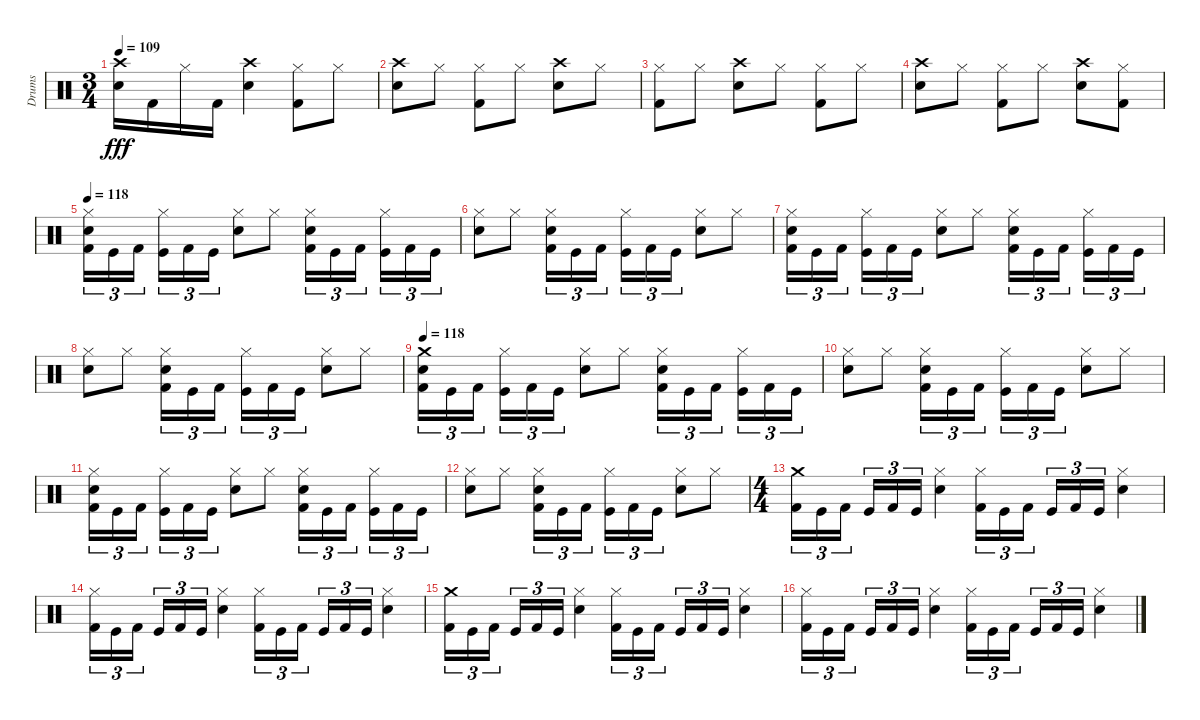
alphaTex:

\track ("Drums" "Drums") {instrument percussion}
\staff {score}
\articulation defaults
\ts (3 4)
\tempo 109
\clef neutral
\ks c
("Crash high (hit)" "Electric Snare (hit)").16{dy fff} "Kick (hit) 2".16 "Hi-Hat (closed)".16 "Kick (hit) 2".16 ("Crash high (hit)" "Electric Snare (hit)").4 ("Hi-Hat (closed)" "Kick (hit) 2").8 "Hi-Hat (closed)".8 |
("Crash high (hit)" "Electric Snare (hit)").8 "Hi-Hat (closed)".8 ("Hi-Hat (closed)" "Kick (hit) 2").8 "Hi-Hat (closed)".8 ("Crash high (hit)" "Electric Snare (hit)").8 "Hi-Hat (closed)".8 |
("Hi-Hat (closed)" "Kick (hit) 2").8 "Hi-Hat (closed)".8 ("Crash high (hit)" "Electric Snare (hit)").8 "Hi-Hat (closed)".8 ("Hi-Hat (closed)" "Kick (hit) 2").8 "Hi-Hat (closed)".8 |
("Crash high (hit)" "Electric Snare (hit)").8 "Hi-Hat (closed)".8 ("Hi-Hat (closed)" "Kick (hit) 2").8 "Hi-Hat (closed)".8 ("Crash high (hit)" "Electric Snare (hit)").8 ("Hi-Hat (closed)" "Kick (hit) 2").8 |
\tempo 118
("Hi-Hat (closed)" "Electric Snare (hit)" "Kick (hit) 2").16{tu (3 2)} "Kick (hit)".16{tu (3 2)} "Kick (hit) 2".16{tu (3 2)} ("Hi-Hat (closed)" "Kick (hit)").16{tu (3 2)} "Kick (hit) 2".16{tu (3 2)} "Kick (hit)".16{tu (3 2)} ("Hi-Hat (closed)" "Electric Snare (hit)").8 "Hi-Hat (closed)".8 ("Hi-Hat (closed)" "Electric Snare (hit)" "Kick (hit) 2").16{tu (3 2)} "Kick (hit)".16{tu (3 2)} "Kick (hit) 2".16{tu (3 2)} ("Hi-Hat (closed)" "Kick (hit)").16{tu (3 2)} "Kick (hit) 2".16{tu (3 2)} "Kick (hit)".16{tu (3 2)} |
("Hi-Hat (closed)" "Electric Snare (hit)").8 "Hi-Hat (closed)".8 ("Hi-Hat (closed)" "Electric Snare (hit)" "Kick (hit) 2").16{tu (3 2)} "Kick (hit)".16{tu (3 2)} "Kick (hit) 2".16{tu (3 2)} ("Hi-Hat (closed)" "Kick (hit)").16{tu (3 2)} "Kick (hit) 2".16{tu (3 2)} "Kick (hit)".16{tu (3 2)} ("Hi-Hat (closed)" "Electric Snare (hit)").8 "Hi-Hat (closed)".8 |
("Hi-Hat (closed)" "Electric Snare (hit)" "Kick (hit) 2").16{tu (3 2)} "Kick (hit)".16{tu (3 2)} "Kick (hit) 2".16{tu (3 2)} ("Hi-Hat (closed)" "Kick (hit)").16{tu (3 2)} "Kick (hit) 2".16{tu (3 2)} "Kick (hit)".16{tu (3 2)} ("Hi-Hat (closed)" "Electric Snare (hit)").8 "Hi-Hat (closed)".8 ("Hi-Hat (closed)" "Electric Snare (hit)" "Kick (hit) 2").16{tu (3 2)} "Kick (hit)".16{tu (3 2)} "Kick (hit) 2".16{tu (3 2)} ("Hi-Hat (closed)" "Kick (hit)").16{tu (3 2)} "Kick (hit) 2".16{tu (3 2)} "Kick (hit)".16{tu (3 2)} |
("Hi-Hat (closed)" "Electric Snare (hit)").8 "Hi-Hat (closed)".8 ("Hi-Hat (closed)" "Electric Snare (hit)" "Kick (hit) 2").16{tu (3 2)} "Kick (hit)".16{tu (3 2)} "Kick (hit) 2".16{tu (3 2)} ("Hi-Hat (closed)" "Kick (hit)").16{tu (3 2)} "Kick (hit) 2".16{tu (3 2)} "Kick (hit)".16{tu (3 2)} ("Hi-Hat (closed)" "Electric Snare (hit)").8 "Hi-Hat (closed)".8 |
\tempo 118
("Crash medium (hit)" "Electric Snare (hit)" "Kick (hit) 2").16{tu (3 2)} "Kick (hit)".16{tu (3 2)} "Kick (hit) 2".16{tu (3 2)} ("Hi-Hat (closed)" "Kick (hit)").16{tu (3 2)} "Kick (hit) 2".16{tu (3 2)} "Kick (hit)".16{tu (3 2)} ("Hi-Hat (closed)" "Electric Snare (hit)").8 "Hi-Hat (closed)".8 ("Hi-Hat (closed)" "Electric Snare (hit)" "Kick (hit) 2").16{tu (3 2)} "Kick (hit)".16{tu (3 2)} "Kick (hit) 2".16{tu (3 2)} ("Hi-Hat (closed)" "Kick (hit)").16{tu (3 2)} "Kick (hit) 2".16{tu (3 2)} "Kick (hit)".16{tu (3 2)} |
("Hi-Hat (closed)" "Electric Snare (hit)").8 "Hi-Hat (closed)".8 ("Hi-Hat (closed)" "Electric Snare (hit)" "Kick (hit) 2").16{tu (3 2)} "Kick (hit)".16{tu (3 2)} "Kick (hit) 2".16{tu (3 2)} ("Hi-Hat (closed)" "Kick (hit)").16{tu (3 2)} "Kick (hit) 2".16{tu (3 2)} "Kick (hit)".16{tu (3 2)} ("Hi-Hat (closed)" "Electric Snare (hit)").8 "Hi-Hat (closed)".8 |
("Hi-Hat (closed)" "Electric Snare (hit)" "Kick (hit) 2").16{tu (3 2)} "Kick (hit)".16{tu (3 2)} "Kick (hit) 2".16{tu (3 2)} ("Hi-Hat (closed)" "Kick (hit)").16{tu (3 2)} "Kick (hit) 2".16{tu (3 2)} "Kick (hit)".16{tu (3 2)} ("Hi-Hat (closed)" "Electric Snare (hit)").8 "Hi-Hat (closed)".8 ("Hi-Hat (closed)" "Electric Snare (hit)" "Kick (hit) 2").16{tu (3 2)} "Kick (hit)".16{tu (3 2)} "Kick (hit) 2".16{tu (3 2)} ("Hi-Hat (closed)" "Kick (hit)").16{tu (3 2)} "Kick (hit) 2".16{tu (3 2)} "Kick (hit)".16{tu (3 2)} |
("Hi-Hat (closed)" "Electric Snare (hit)").8 "Hi-Hat (closed)".8 ("Hi-Hat (closed)" "Electric Snare (hit)" "Kick (hit) 2").16{tu (3 2)} "Kick (hit)".16{tu (3 2)} "Kick (hit) 2".16{tu (3 2)} ("Hi-Hat (closed)" "Kick (hit)").16{tu (3 2)} "Kick (hit) 2".16{tu (3 2)} "Kick (hit)".16{tu (3 2)} ("Hi-Hat (closed)" "Electric Snare (hit)").8 "Hi-Hat (closed)".8 |
\ts (4 4)
("Crash medium (hit)" "Kick (hit) 2").16{tu (3 2)} "Kick (hit)".16{tu (3 2)} "Kick (hit) 2".16{tu (3 2)} "Kick (hit)".16{tu (3 2)} "Kick (hit) 2".16{tu (3 2)} "Kick (hit)".16{tu (3 2)} ("Hi-Hat (closed)" "Electric Snare (hit)").4 ("Hi-Hat (closed)" "Kick (hit) 2").16{tu (3 2)} "Kick (hit)".16{tu (3 2)} "Kick (hit) 2".16{tu (3 2)} "Kick (hit)".16{tu (3 2)} "Kick (hit) 2".16{tu (3 2)} "Kick (hit)".16{tu (3 2)} ("Hi-Hat (closed)" "Electric Snare (hit)").4 |
("Hi-Hat (closed)" "Kick (hit) 2").16{tu (3 2)} "Kick (hit)".16{tu (3 2)} "Kick (hit) 2".16{tu (3 2)} "Kick (hit)".16{tu (3 2)} "Kick (hit) 2".16{tu (3 2)} "Kick (hit)".16{tu (3 2)} ("Hi-Hat (closed)" "Electric Snare (hit)").4 ("Hi-Hat (closed)" "Kick (hit) 2").16{tu (3 2)} "Kick (hit)".16{tu (3 2)} "Kick (hit) 2".16{tu (3 2)} "Kick (hit)".16{tu (3 2)} "Kick (hit) 2".16{tu (3 2)} "Kick (hit)".16{tu (3 2)} ("Hi-Hat (closed)" "Electric Snare (hit)").4 |
("Crash medium (hit)" "Kick (hit) 2").16{tu (3 2)} "Kick (hit)".16{tu (3 2)} "Kick (hit) 2".16{tu (3 2)} "Kick (hit)".16{tu (3 2)} "Kick (hit) 2".16{tu (3 2)} "Kick (hit)".16{tu (3 2)} ("Hi-Hat (closed)" "Electric Snare (hit)").4 ("Hi-Hat (closed)" "Kick (hit) 2").16{tu (3 2)} "Kick (hit)".16{tu (3 2)} "Kick (hit) 2".16{tu (3 2)} "Kick (hit)".16{tu (3 2)} "Kick (hit) 2".16{tu (3 2)} "Kick (hit)".16{tu (3 2)} ("Hi-Hat (closed)" "Electric Snare (hit)").4 |
("Hi-Hat (closed)" "Kick (hit) 2").16{tu (3 2)} "Kick (hit)".16{tu (3 2)} "Kick (hit) 2".16{tu (3 2)} "Kick (hit)".16{tu (3 2)} "Kick (hit) 2".16{tu (3 2)} "Kick (hit)".16{tu (3 2)} ("Hi-Hat (closed)" "Electric Snare (hit)").4 ("Hi-Hat (closed)" "Kick (hit) 2").16{tu (3 2)} "Kick (hit)".16{tu (3 2)} "Kick (hit) 2".16{tu (3 2)} "Kick (hit)".16{tu (3 2)} "Kick (hit) 2".16{tu (3 2)} "Kick (hit)".16{tu (3 2)} ("Hi-Hat (closed)" "Electric Snare (hit)").4
